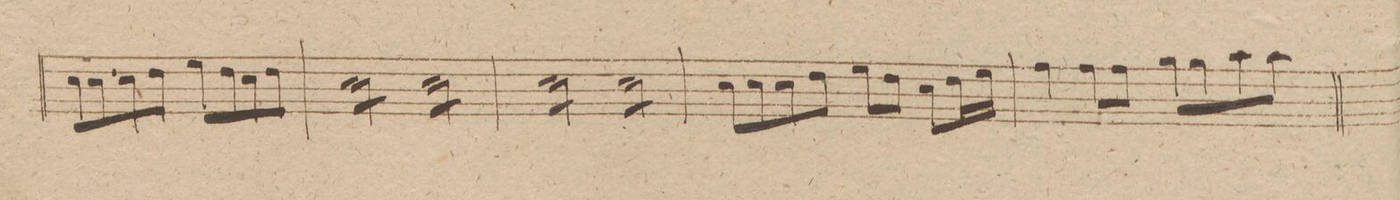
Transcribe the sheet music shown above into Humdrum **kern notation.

**kern
*I"Organo.
*clefF4
*k[f#c#g#d#]
*met(c)
*M4/4
8E\L
8E\
8E\
8F#\J
8G#\L
8F#\
8E\
8F#\J
=37
*tremolo
8E\L
8E\
8E\
8E\J
8E\L
8E\
8E\
8E\J
=38
8E\L
8E\
8E\
8E\J
8E\L
8E\
8E\
8E\J
=39
*Xtremolo
8E\L
8E\
8E\
8F#\J
8G#\L
8F#\J
8E\L
16F#\L
16G#\JJ
=40
4A\
8A\L
8A\J
8B\L
8B\
*8\left
8c#\
8c#\J
=41
*-
